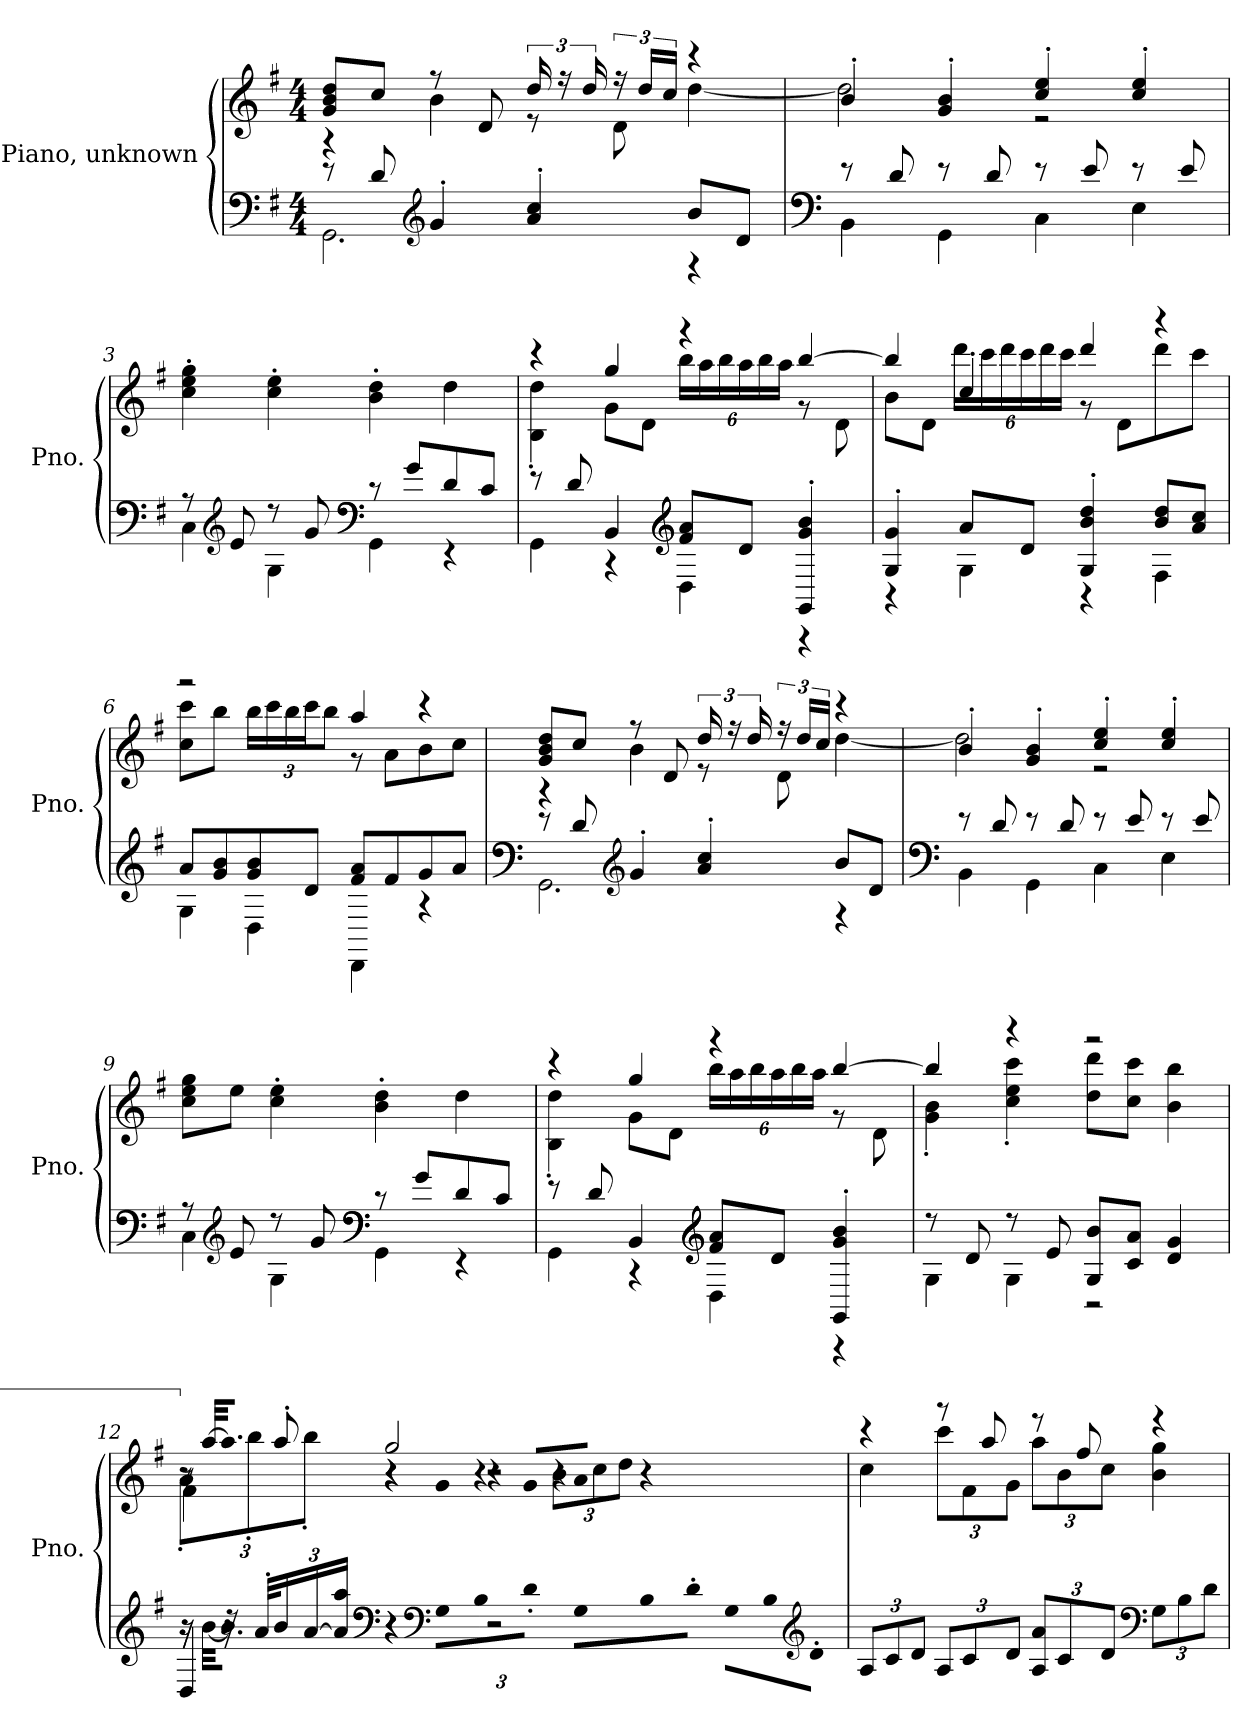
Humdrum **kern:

**kern	**kern
*part1	*part1
*staff2	*staff1
*I"Piano, unknown	*
*I'Pno.	*
*clefF4	*clefG2
*k[f#]	*k[f#]
*M4/4	*M4/4
*MM120	*MM120
=1	=1
*^	*^
8r	2.GG\	8g/ 8b/ 8dd/L	4r
8d/	.	8cc/J	.
*clefG2	*	*	*
4g'/	.	8r	4b\
.	.	8d/	.
4a/' 4cc/'	.	24dd/	8r
.	.	24r	.
.	.	24dd/	.
.	.	24r	8d\
.	.	24dd/LL	.
.	.	24cc/JJ	.
8b/L	4r	4r	[4dd\
8d/J	.	.	.
=2	=2	=2	=2
*clefF4	*	*	*
8r	4BB\	4b'/	2dd\]
8d/	.	.	.
8r	4GG\	4g/' 4b/'	.
8d/	.	.	.
8r	4C\	4cc/' 4ee/'	2r
8e/	.	.	.
8r	4E\	4cc/' 4ee/'	.
8e/	.	.	.
*	*	*v	*v
=3	=3	=3
8r	4C\	4cc\' 4ee\' 4gg\'
*clefG2	*	*
8e/	.	.
8r	4G\	4cc\' 4ee\'
8g/	.	.
*clefF4	*	*
8r	4GG\	4b\' 4dd\'
8g/L	.	.
8d/	4r	4dd\
8c/J	.	.
!!LO:LB:g=z
=4	=4	=4
*	*	*^
8r	4GG\	4r	4B\' 4dd\'
8d/	.	.	.
4BB/	4r	4gg/	8g\L
.	.	.	8d\J
*clefG2	*	*	*
*	*	*	*Xbrackettup
8f#/ 8a/L	4D\	4r	24bb\LL
.	.	.	24aa\
.	.	.	24bb\
8d/J	.	.	24aa\
.	.	.	24bb\
.	.	.	24aa\JJ
4GG/' 4g/' 4b/'	4r	[4bb/	8r
.	.	.	8d\
=5	=5	=5	=5
4G/' 4g/'	4r	4bb/]	8b\L
.	.	.	8d\J
8a/L	4G\	4cc'/	24ddd\LL
.	.	.	24ccc\
.	.	.	24ddd\
8d/J	.	.	24ccc\
.	.	.	24ddd\
.	.	.	24ccc\JJ
4G/' 4b/' 4dd/'	4r	4ddd/	8r
.	.	.	8d\L
8b/ 8dd/L	4F#\	4r	8ddd\
8a/ 8cc/J	.	.	8ccc\J
=6	=6	=6	=6
8a/L	4G\	2r	8cc\ 8ccc\L
8g/ 8b/	.	.	8bb\J
8g/ 8b/	4D\	.	24bb\LL
.	.	.	24ccc\
.	.	.	24bb\
8d/J	.	.	24ccc\J
.	.	.	12bb\J
8f#/ 8a/L	4DD\	4aa/	8r
8f#/	.	.	8a\L
8g/	4r	4r	8b\
8a/J	.	.	8cc\J
!!LO:LB:g=z	!!
=7	=7	=7	=7
*clefF4	*	*	*
8r	2.GG\	8g/ 8b/ 8dd/L	4r
8d/	.	8cc/J	.
*clefG2	*	*	*
4g'/	.	8r	4b\
.	.	8d/	.
*	*	*brackettup	*
4a/' 4cc/'	.	24dd/	8r
.	.	24r	.
.	.	24dd/	.
.	.	24r	8d\
.	.	24dd/LL	.
.	.	24cc/JJ	.
8b/L	4r	4r	[4dd\
8d/J	.	.	.
=8	=8	=8	=8
*clefF4	*	*	*
8r	4BB\	4b'/	2dd\]
8d/	.	.	.
8r	4GG\	4g/' 4b/'	.
8d/	.	.	.
8r	4C\	4cc/' 4ee/'	2r
8e/	.	.	.
8r	4E\	4cc/' 4ee/'	.
8e/	.	.	.
*	*	*v	*v
=9	=9	=9
8r	4C\	8cc\ 8ee\ 8gg\L
*clefG2	*	*
8e/	.	8ee\J
8r	4G\	4cc\' 4ee\'
8g/	.	.
*clefF4	*	*
8r	4GG\	4b\' 4dd\'
8g/L	.	.
8d/	4r	4dd\
8c/J	.	.
!!LO:LB:g=z
=10	=10	=10
*	*	*^
8r	4GG\	4r	4B\' 4dd\'
8d/	.	.	.
4BB/	4r	4gg/	8g\L
.	.	.	8d\J
*clefG2	*	*	*
*	*	*	*Xbrackettup
8f#/ 8a/L	4D\	4r	24bb\LL
.	.	.	24aa\
.	.	.	24bb\
8d/J	.	.	24aa\
.	.	.	24bb\
.	.	.	24aa\JJ
4GG/' 4g/' 4b/'	4r	[4bb/	8r
.	.	.	8d\
=11	=11	=11	=11
8r	4G\	4bb/]	4g\' 4b\'
8d/	.	.	.
8r	4G\	4r	4cc\' 4ee\' 4ccc\'
8e/	.	.	.
8G/ 8b/L	2r	2r	8dd\ 8ddd\L
8c/ 8a/J	.	.	8cc\ 8ccc\J
4d/ 4g/	.	.	4b\ 4bb\
!!LO:LB:g=z
=12	=12	=12	=12
*	*^	*	*^
*	*	*	*	*	*brackettup
*	*	*	*	*	*^
16r	24r	4D/	8r	12a'\L	24r	4f#\
.	[48b\KKL	.	.	.	[48aa/KKL	.
32r	8.b\J]	.	.	.	8.aa/J]	.
.	.	.	.	12bb'\	.	.
32a'/KLL	.	.	.	.	.	.
*Xbrackettup	*	*	*	*	*	*
24b/	.	.	8aa'/	.	.	.
[24a/	.	.	.	12bb'\J	.	.
24a/] 24aa/JJ	.	.	.	.	.	.
*clefF4	*	*	*	*	*	*
4r	16G\KL	4r	2gg/	4r	4g/	4r
.	8B\	.	.	.	.	.
.	16d'\Jk	.	.	.	.	.
2r	16G\KL	2r	.	4r	16r	2r
.	8B\	.	.	.	8g/L	.
.	16d'\Jk	.	.	.	16a/Jk	.
*	*	*	*	*Xbrackettup	*	*
.	16G\KL	.	4r	12b\L	4r	.
.	8B\	.	.	.	.	.
.	.	.	.	12cc\	.	.
.	.	.	.	12dd\J	.	.
*clefG2	*	*	*	*	*	*
.	16d'\Jk	.	.	.	.	.
*v	*v	*v	*	*	*	*
*	*	*v	*v	*v
=13	=13	=13
12A/L	4r	4cc\
12c/	.	.
12d/J	.	.
12A/L	8r	12ccc\L
12c/	.	12f#\
.	8aa/	.
12d/J	.	12g\J
12A/ 12a/L	8r	12aa\L
12c/	.	12b\
.	8ff#/	.
12d/J	.	12cc\J
*clefF4	*	*
12G\L	4r	4b\ 4gg\
12B\	.	.
12d\J	.	.
*	*v	*v
=	=
*-	*-
